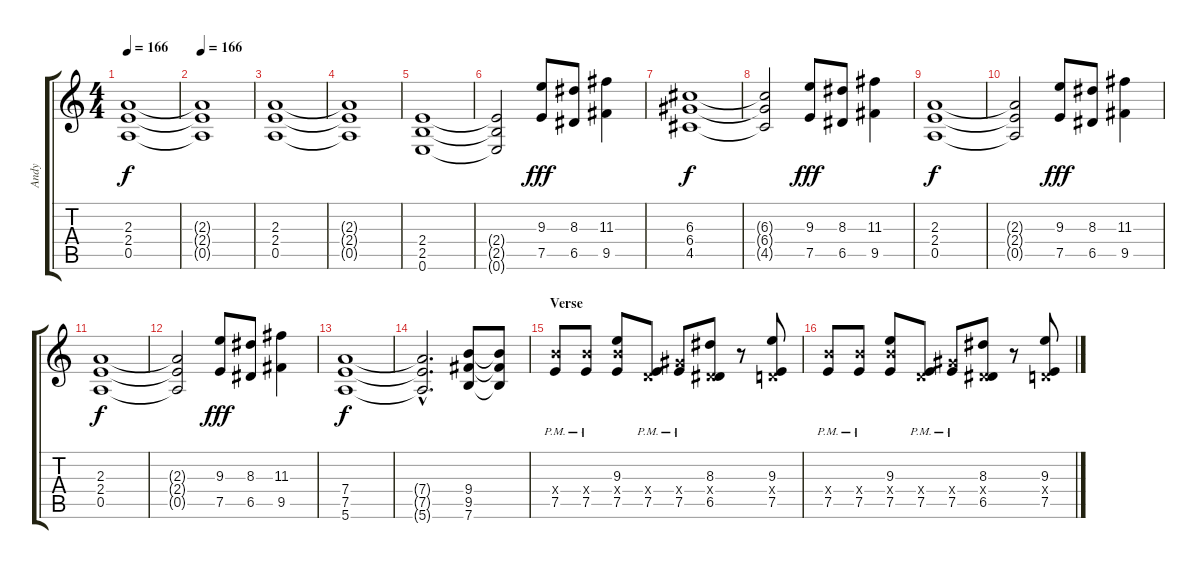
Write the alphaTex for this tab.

\track ("Andy" "Andy") {instrument electricguitarjazz}
\staff {score tabs}
\tuning (E4 B3 G3 D3 A2 E2) {hide}
\ts (4 4)
\tempo 166
\clef g2
\ks c
(2.3 2.4 0.5).1{dy f} |
\tempo 166
(2.3{t} 2.4{t} 0.5{t}).1 |
(2.3 2.4 0.5).1 |
(2.3{t} 2.4{t} 0.5{t}).1 |
(2.4 2.5 0.6).1 |
(2.4{t} 2.5{t} 0.6{t}).2 (9.3 7.5).8{dy fff} (8.3 6.5).8 (11.3 9.5).4 |
(6.3 6.4 4.5).1{dy f} |
(6.3{t} 6.4{t} 4.5{t}).2 (9.3 7.5).8{dy fff} (8.3 6.5).8 (11.3 9.5).4 |
(2.3 2.4 0.5).1{dy f} |
(2.3{t} 2.4{t} 0.5{t}).2 (9.3 7.5).8{dy fff} (8.3 6.5).8 (11.3 9.5).4 |
(2.3 2.4 0.5).1{dy f} |
(2.3{t} 2.4{t} 0.5{t}).2 (9.3 7.5).8{dy fff} (8.3 6.5).8 (11.3 9.5).4 |
(7.4 7.5 5.6).1{dy f} |
(7.4{hac t} 7.5{hac t} 5.6{hac t}).2{d} (9.4 9.5 7.6).8 (9.4{t} 9.5{t} 7.6{t}).8 |
\section ("" "Verse")
(9.4{x} 7.5{pm}).8 (9.4{x} 7.5{pm}).8 (9.3 9.4{x} 7.5).8 (0.4{x} 7.5{pm}).8 (6.4{x} 7.5{pm}).8 (8.3 0.4{x} 6.5).8 r.8 (9.3 0.4{x} 7.5).8 |
(9.4{x} 7.5{pm}).8 (9.4{x} 7.5{pm}).8 (9.3 9.4{x} 7.5).8 (0.4{x} 7.5{pm}).8 (6.4{x} 7.5{pm}).8 (8.3 0.4{x} 6.5).8 r.8 (9.3 0.4{x} 7.5).8
